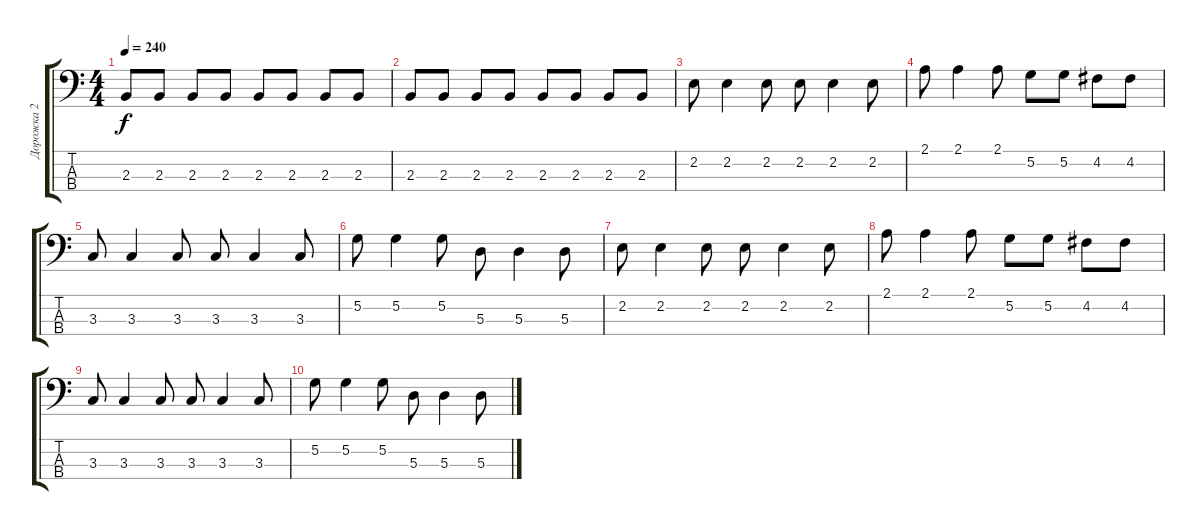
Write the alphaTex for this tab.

\track ("Дорожка 2" "Дорожка 2") {instrument electricbassfinger}
\staff {score tabs}
\tuning (G2 D2 A1 E1) {hide}
\ts (4 4)
\tempo 240
\clef f4
\ks c
2.3.8{dy f} 2.3.8 2.3.8 2.3.8 2.3.8 2.3.8 2.3.8 2.3.8 |
2.3.8 2.3.8 2.3.8 2.3.8 2.3.8 2.3.8 2.3.8 2.3.8 |
2.2.8 2.2.4 2.2.8 2.2.8 2.2.4 2.2.8 |
2.1.8 2.1.4 2.1.8 5.2.8 5.2.8 4.2.8 4.2.8 |
3.3.8 3.3.4 3.3.8 3.3.8 3.3.4 3.3.8 |
5.2.8 5.2.4 5.2.8 5.3.8 5.3.4 5.3.8 |
2.2.8 2.2.4 2.2.8 2.2.8 2.2.4 2.2.8 |
2.1.8 2.1.4 2.1.8 5.2.8 5.2.8 4.2.8 4.2.8 |
3.3.8 3.3.4 3.3.8 3.3.8 3.3.4 3.3.8 |
5.2.8 5.2.4 5.2.8 5.3.8 5.3.4 5.3.8
